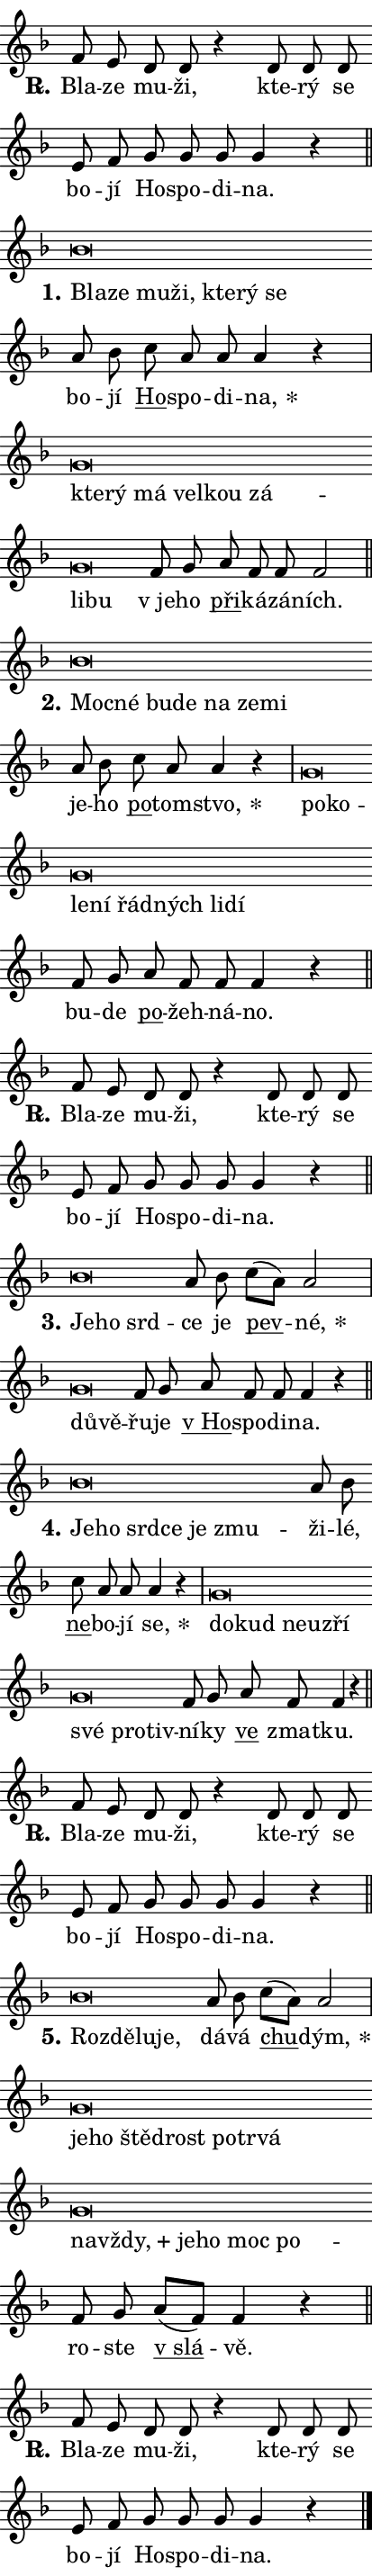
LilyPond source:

\version "2.24.0"
\header { tagline = "" }
\paper {
  indent = 0\cm
  top-margin = 0\cm
  right-margin = 0\cm
  bottom-margin = 0\cm
  left-margin = 0\cm
  paper-width = 7\cm
  page-breaking = #ly:one-page-breaking
  system-system-spacing.basic-distance = #11
  score-system-spacing.basic-distance = #11
  ragged-last = ##f
}


%% Author: Thomas Morley
%% https://lists.gnu.org/archive/html/lilypond-user/2020-05/msg00002.html
#(define (line-position grob)
"Returns position of @var[grob} in current system:
   @code{'start}, if at first time-step
   @code{'end}, if at last time-step
   @code{'middle} otherwise
"
  (let* ((col (ly:item-get-column grob))
         (ln (ly:grob-object col 'left-neighbor))
         (rn (ly:grob-object col 'right-neighbor))
         (col-to-check-left (if (ly:grob? ln) ln col))
         (col-to-check-right (if (ly:grob? rn) rn col))
         (break-dir-left
           (and
             (ly:grob-property col-to-check-left 'non-musical #f)
             (ly:item-break-dir col-to-check-left)))
         (break-dir-right
           (and
             (ly:grob-property col-to-check-right 'non-musical #f)
             (ly:item-break-dir col-to-check-right))))
        (cond ((eqv? 1 break-dir-left) 'start)
              ((eqv? -1 break-dir-right) 'end)
              (else 'middle))))

#(define (tranparent-at-line-position vctor)
  (lambda (grob)
  "Relying on @code{line-position} select the relevant enry from @var{vctor}.
Used to determine transparency,"
    (case (line-position grob)
      ((end) (not (vector-ref vctor 0)))
      ((middle) (not (vector-ref vctor 1)))
      ((start) (not (vector-ref vctor 2))))))

noteHeadBreakVisibility =
#(define-music-function (break-visibility)(vector?)
"Makes @code{NoteHead}s transparent relying on @var{break-visibility}"
#{
  \override NoteHead.transparent =
    #(tranparent-at-line-position break-visibility)
#})

#(define delete-ledgers-for-transparent-note-heads
  (lambda (grob)
    "Reads whether a @code{NoteHead} is transparent.
If so this @code{NoteHead} is removed from @code{'note-heads} from
@var{grob}, which is supposed to be @code{LedgerLineSpanner}.
As a result ledgers are not printed for this @code{NoteHead}"
    (let* ((nhds-array (ly:grob-object grob 'note-heads))
           (nhds-list
             (if (ly:grob-array? nhds-array)
                 (ly:grob-array->list nhds-array)
                 '()))
           ;; Relies on the transparent-property being done before
           ;; Staff.LedgerLineSpanner.after-line-breaking is executed.
           ;; This is fragile ...
           (to-keep
             (remove
               (lambda (nhd)
                 (ly:grob-property nhd 'transparent #f))
               nhds-list)))
      ;; TODO find a better method to iterate over grob-arrays, similiar
      ;; to filter/remove etc for lists
      ;; For now rebuilt from scratch
      (set! (ly:grob-object grob 'note-heads)  '())
      (for-each
        (lambda (nhd)
          (ly:pointer-group-interface::add-grob grob 'note-heads nhd))
        to-keep))))

hideNotes = {
  \noteHeadBreakVisibility #begin-of-line-visible
}
unHideNotes = {
  \noteHeadBreakVisibility #all-visible
}

% work-around for resetting accidentals
% https://lilypond.org/doc/v2.23/Documentation/notation/displaying-rhythms#unmetered-music
cadenzaMeasure = {
  \cadenzaOff
  \partial 1024 s1024
  \cadenzaOn
}

#(define-markup-command (accent layout props text) (markup?)
  "Underline accented syllable"
  (interpret-markup layout props
    #{\markup \override #'(offset . 4.3) \underline { #text }#}))

responsum = \markup \concat {
  "R" \hspace #-1.05 \path #0.1 #'((moveto 0 0.07) (lineto 0.9 0.8)) \hspace #0.05 "."
}

\layout {
    \context {
        \Staff
        \remove "Time_signature_engraver"
        \override LedgerLineSpanner.after-line-breaking = #delete-ledgers-for-transparent-note-heads
    }
    \context {
        \Voice {
            \override NoteHead.output-attributes = #'((class . "notehead"))
            \override Hairpin.height = #0.55
        }
    }
    \context {
        \Lyrics {
            \override StanzaNumber.output-attributes = #'((class . "stanzanumber"))
            \override LyricSpace.minimum-distance = #0.9
            \override LyricText.font-name = #"TeX Gyre Schola"
            \override LyricText.font-size = 1
            \override StanzaNumber.font-name = #"TeX Gyre Schola Bold"
            \override StanzaNumber.font-size = 1
        }
    }
}

% magnetic-lyrics.ily
%
%   written by
%     Jean Abou Samra <jean@abou-samra.fr>
%     Werner Lemberg <wl@gnu.org>
%
%   adapted by
%     Jiri Hon <jiri.hon@gmail.com>
%
% Version 2022-Apr-15

% https://www.mail-archive.com/lilypond-user@gnu.org/msg149350.html

#(define (Left_hyphen_pointer_engraver context)
   "Collect syllable-hyphen-syllable occurrences in lyrics and store
them in properties.  This engraver only looks to the left.  For
example, if the lyrics input is @code{foo -- bar}, it does the
following.

@itemize @bullet
@item
Set the @code{text} property of the @code{LyricHyphen} grob between
@q{foo} and @q{bar} to @code{foo}.

@item
Set the @code{left-hyphen} property of the @code{LyricText} grob with
text @q{foo} to the @code{LyricHyphen} grob between @q{foo} and
@q{bar}.
@end itemize

Use this auxiliary engraver in combination with the
@code{lyric-@/text::@/apply-@/magnetic-@/offset!} hook."
   (let ((hyphen #f)
         (text #f))
     (make-engraver
      (acknowledgers
       ((lyric-syllable-interface engraver grob source-engraver)
        (set! text grob)))
      (end-acknowledgers
       ((lyric-hyphen-interface engraver grob source-engraver)
        ;(when (not (grob::has-interface grob 'lyric-space-interface))
          (set! hyphen grob)));)
      ((stop-translation-timestep engraver)
       (when (and text hyphen)
         (ly:grob-set-object! text 'left-hyphen hyphen))
       (set! text #f)
       (set! hyphen #f)))))

#(define (lyric-text::apply-magnetic-offset! grob)
   "If the space between two syllables is less than the value in
property @code{LyricText@/.details@/.squash-threshold}, move the right
syllable to the left so that it gets concatenated with the left
syllable.

Use this function as a hook for
@code{LyricText@/.after-@/line-@/breaking} if the
@code{Left_@/hyphen_@/pointer_@/engraver} is active."
   (let ((hyphen (ly:grob-object grob 'left-hyphen #f)))
     (when hyphen
       (let ((left-text (ly:spanner-bound hyphen LEFT)))
         (when (grob::has-interface left-text 'lyric-syllable-interface)
           (let* ((common (ly:grob-common-refpoint grob left-text X))
                  (this-x-ext (ly:grob-extent grob common X))
                  (left-x-ext
                   (begin
                     ;; Trigger magnetism for left-text.
                     (ly:grob-property left-text 'after-line-breaking)
                     (ly:grob-extent left-text common X)))
                  ;; `delta` is the gap width between two syllables.
                  (delta (- (interval-start this-x-ext)
                            (interval-end left-x-ext)))
                  (details (ly:grob-property grob 'details))
                  (threshold (assoc-get 'squash-threshold details 0.2)))
             (when (< delta threshold)
               (let* (;; We have to manipulate the input text so that
                      ;; ligatures crossing syllable boundaries are not
                      ;; disabled.  For languages based on the Latin
                      ;; script this is essentially a beautification.
                      ;; However, for non-Western scripts it can be a
                      ;; necessity.
                      (lt (ly:grob-property left-text 'text))
                      (rt (ly:grob-property grob 'text))
                      (is-space (grob::has-interface hyphen 'lyric-space-interface))
                      (space (if is-space " " ""))
                      (space-markup (grob-interpret-markup grob " "))
                      (space-size (interval-length (ly:stencil-extent space-markup X)))
                      (extra-delta (if is-space space-size 0))
                      ;; Append new syllable.
                      (ltrt-space (if (and (string? lt) (string? rt))
                                (string-append lt space rt)
                                (make-concat-markup (list lt space rt))))
                      ;; Right-align `ltrt` to the right side.
                      (ltrt-space-markup (grob-interpret-markup
                               grob
                               (make-translate-markup
                                (cons (interval-length this-x-ext) 0)
                                (make-right-align-markup ltrt-space)))))
                 (begin
                   ;; Don't print `left-text`.
                   (ly:grob-set-property! left-text 'stencil #f)
                   ;; Set text and stencil (which holds all collected
                   ;; syllables so far) and shift it to the left.
                   (ly:grob-set-property! grob 'text ltrt-space)
                   (ly:grob-set-property! grob 'stencil ltrt-space-markup)
                   (ly:grob-translate-axis! grob (- (- delta extra-delta)) X))))))))))


#(define (lyric-hyphen::displace-bounds-first grob)
   ;; Make very sure this callback isn't triggered too early.
   (let ((left (ly:spanner-bound grob LEFT))
         (right (ly:spanner-bound grob RIGHT)))
     (ly:grob-property left 'after-line-breaking)
     (ly:grob-property right 'after-line-breaking)
     (ly:lyric-hyphen::print grob)))

squashThreshold = #0.4

\layout {
  \context {
    \Lyrics
    \consists #Left_hyphen_pointer_engraver
    \override LyricText.after-line-breaking =
      #lyric-text::apply-magnetic-offset!
    \override LyricHyphen.stencil = #lyric-hyphen::displace-bounds-first
    \override LyricText.details.squash-threshold = \squashThreshold
    \override LyricHyphen.minimum-distance = 0
    \override LyricHyphen.minimum-length = \squashThreshold
  }
}

squash = \override LyricText.details.squash-threshold = 9999
unSquash = \override LyricText.details.squash-threshold = \squashThreshold

left = \override LyricText.self-alignment-X = #LEFT
unLeft = \revert LyricText.self-alignment-X

starOffset = #(lambda (grob) 
                (let ((x_offset (ly:self-alignment-interface::aligned-on-x-parent grob)))
                  (if (= x_offset 0) 0 (+ x_offset 1.2))))

star = #(define-music-function (syllable)(string?)
"Append star separator at the end of a syllable"
#{
  \once \override LyricText.X-offset = #starOffset
  \lyricmode { \markup {
    #syllable
    \override #'((font-name . "TeX Gyre Schola Bold")) \hspace #0.2 \lower #0.65 \larger "*"
  } }
#})

starAccent = #(define-music-function (syllable)(string?)
"Append star separator at the end of a syllable and make accent"
#{
  \once \override LyricText.X-offset = #starOffset
  \lyricmode { \markup {
    \accent #syllable
    \override #'((font-name . "TeX Gyre Schola Bold")) \hspace #0.2 \lower #0.65 \larger "*"
  } }
#})

breath = #(define-music-function (syllable)(string?)
"Append breathing indicator at the end of a syllable"
#{
  \lyricmode { \markup { #syllable "+" } }
#})

optionalBreath = #(define-music-function (syllable)(string?)
"Append optional breathing indicator at the end of a syllable"
#{
  \lyricmode { \markup { #syllable "(+)" } }
#})


\score {
    <<
        \new Voice = "melody" { \cadenzaOn \key f \major \relative { f'8 e d d r4 \bar "" d8 d d \bar "" e f \bar "" g g g g4 r \cadenzaMeasure \bar "||" \break } }
        \new Lyrics \lyricsto "melody" { \lyricmode { \set stanza = \responsum
Bla -- ze mu -- ži, kte -- rý se bo -- jí Ho -- spo -- di -- na. } }
    >>
    \layout {}
}

\score {
    <<
        \new Voice = "melody" { \cadenzaOn \key f \major \relative { bes'\breve*1/16 \hideNotes \breve*1/16 \bar "" \breve*1/16 \bar "" \breve*1/16 \bar "" \breve*1/16 \bar "" \breve*1/16 \breve*1/16 \bar "" \unHideNotes a8 bes \bar "" c a a a4 r \cadenzaMeasure \bar "|" g\breve*1/16 \hideNotes \breve*1/16 \bar "" \breve*1/16 \bar "" \breve*1/16 \bar "" \breve*1/16 \bar "" \breve*1/16 \bar "" \breve*1/16 \breve*1/16 \bar "" \unHideNotes f8 g \bar "" a f f f2 \cadenzaMeasure \bar "||" \break } }
        \new Lyrics \lyricsto "melody" { \lyricmode { \set stanza = "1."
\left Bla -- \squash ze mu -- ži, kte -- rý se \unLeft \unSquash bo -- jí \markup \accent Ho -- spo -- di -- \star na, \left kte -- \squash rý má vel -- kou zá -- li -- bu \unLeft \unSquash "v je" -- ho \markup \accent při -- ká -- zá -- ních. } }
    >>
    \layout {}
}

\score {
    <<
        \new Voice = "melody" { \cadenzaOn \key f \major \relative { bes'\breve*1/16 \hideNotes \breve*1/16 \bar "" \breve*1/16 \bar "" \breve*1/16 \bar "" \breve*1/16 \bar "" \breve*1/16 \breve*1/16 \bar "" \unHideNotes a8 bes \bar "" c a a4 r \cadenzaMeasure \bar "|" g\breve*1/16 \hideNotes \breve*1/16 \bar "" \breve*1/16 \bar "" \breve*1/16 \bar "" \breve*1/16 \bar "" \breve*1/16 \bar "" \breve*1/16 \breve*1/16 \bar "" \unHideNotes f8 g \bar "" a f f f4 r \cadenzaMeasure \bar "||" \break } }
        \new Lyrics \lyricsto "melody" { \lyricmode { \set stanza = "2."
\left Moc -- \squash né bu -- de na ze -- mi \unLeft \unSquash je -- ho \markup \accent po -- tom -- \star stvo, \left po -- \squash ko -- le -- ní řád -- ných li -- dí \unLeft \unSquash bu -- de \markup \accent po -- žeh -- ná -- no. } }
    >>
    \layout {}
}

\score {
    <<
        \new Voice = "melody" { \cadenzaOn \key f \major \relative { f'8 e d d r4 \bar "" d8 d d \bar "" e f \bar "" g g g g4 r \cadenzaMeasure \bar "||" \break } }
        \new Lyrics \lyricsto "melody" { \lyricmode { \set stanza = \responsum
Bla -- ze mu -- ži, kte -- rý se bo -- jí Ho -- spo -- di -- na. } }
    >>
    \layout {}
}

\score {
    <<
        \new Voice = "melody" { \cadenzaOn \key f \major \relative { bes'\breve*1/16 \hideNotes \breve*1/16 \breve*1/16 \bar "" \unHideNotes a8 bes \bar "" c[( a)] a2 \cadenzaMeasure \bar "|" g\breve*1/16 \hideNotes \breve*1/16 \bar "" \unHideNotes f8 g \bar "" a f f f4 r \cadenzaMeasure \bar "||" \break } }
        \new Lyrics \lyricsto "melody" { \lyricmode { \set stanza = "3."
\left Je -- \squash ho srd -- \unLeft \unSquash ce je \markup \accent pev -- \star né, \left dů -- \squash vě -- \unLeft \unSquash řu -- je \markup \accent "v Ho" -- spo -- di -- na. } }
    >>
    \layout {}
}

\score {
    <<
        \new Voice = "melody" { \cadenzaOn \key f \major \relative { bes'\breve*1/16 \hideNotes \breve*1/16 \bar "" \breve*1/16 \bar "" \breve*1/16 \bar "" \breve*1/16 \breve*1/16 \bar "" \unHideNotes a8 bes \bar "" c a a a4 r \cadenzaMeasure \bar "|" g\breve*1/16 \hideNotes \breve*1/16 \bar "" \breve*1/16 \bar "" \breve*1/16 \bar "" \breve*1/16 \bar "" \breve*1/16 \bar "" \breve*1/16 \breve*1/16 \bar "" \unHideNotes f8 g \bar "" a f f4 r \cadenzaMeasure \bar "||" \break } }
        \new Lyrics \lyricsto "melody" { \lyricmode { \set stanza = "4."
\left Je -- \squash ho srd -- ce je zmu -- \unLeft \unSquash ži -- lé, \markup \accent ne -- bo -- jí \star se, \left do -- \squash kud ne -- u -- zří své pro -- tiv -- \unLeft \unSquash ní -- ky \markup \accent ve zmat -- ku. } }
    >>
    \layout {}
}

\score {
    <<
        \new Voice = "melody" { \cadenzaOn \key f \major \relative { f'8 e d d r4 \bar "" d8 d d \bar "" e f \bar "" g g g g4 r \cadenzaMeasure \bar "||" \break } }
        \new Lyrics \lyricsto "melody" { \lyricmode { \set stanza = \responsum
Bla -- ze mu -- ži, kte -- rý se bo -- jí Ho -- spo -- di -- na. } }
    >>
    \layout {}
}

\score {
    <<
        \new Voice = "melody" { \cadenzaOn \key f \major \relative { bes'\breve*1/16 \hideNotes \breve*1/16 \bar "" \breve*1/16 \breve*1/16 \bar "" \unHideNotes a8 bes \bar "" c[( a)] a2 \cadenzaMeasure \bar "|" g\breve*1/16 \hideNotes \breve*1/16 \bar "" \breve*1/16 \bar "" \breve*1/16 \bar "" \breve*1/16 \bar "" \breve*1/16 \bar "" \breve*1/16 \bar "" \breve*1/16 \bar "" \breve*1/16 \bar "" \breve*1/16 \bar "" \breve*1/16 \bar "" \breve*1/16 \breve*1/16 \bar "" \unHideNotes f8 g \bar "" a[( f)] f4 r \cadenzaMeasure \bar "||" \break } }
        \new Lyrics \lyricsto "melody" { \lyricmode { \set stanza = "5."
\left Roz -- \squash dě -- lu -- je, \unLeft \unSquash dá -- vá \markup \accent chu -- \star dým, \left je -- \squash ho ště -- drost po -- tr -- vá na -- \breath "vždy," je -- ho moc po -- \unLeft \unSquash ro -- ste \markup \accent "v slá" -- vě. } }
    >>
    \layout {}
}

\score {
    <<
        \new Voice = "melody" { \cadenzaOn \key f \major \relative { f'8 e d d r4 \bar "" d8 d d \bar "" e f \bar "" g g g g4 r \cadenzaMeasure \bar "||" \break } \bar "|." }
        \new Lyrics \lyricsto "melody" { \lyricmode { \set stanza = \responsum
Bla -- ze mu -- ži, kte -- rý se bo -- jí Ho -- spo -- di -- na. } }
    >>
    \layout {}
}
